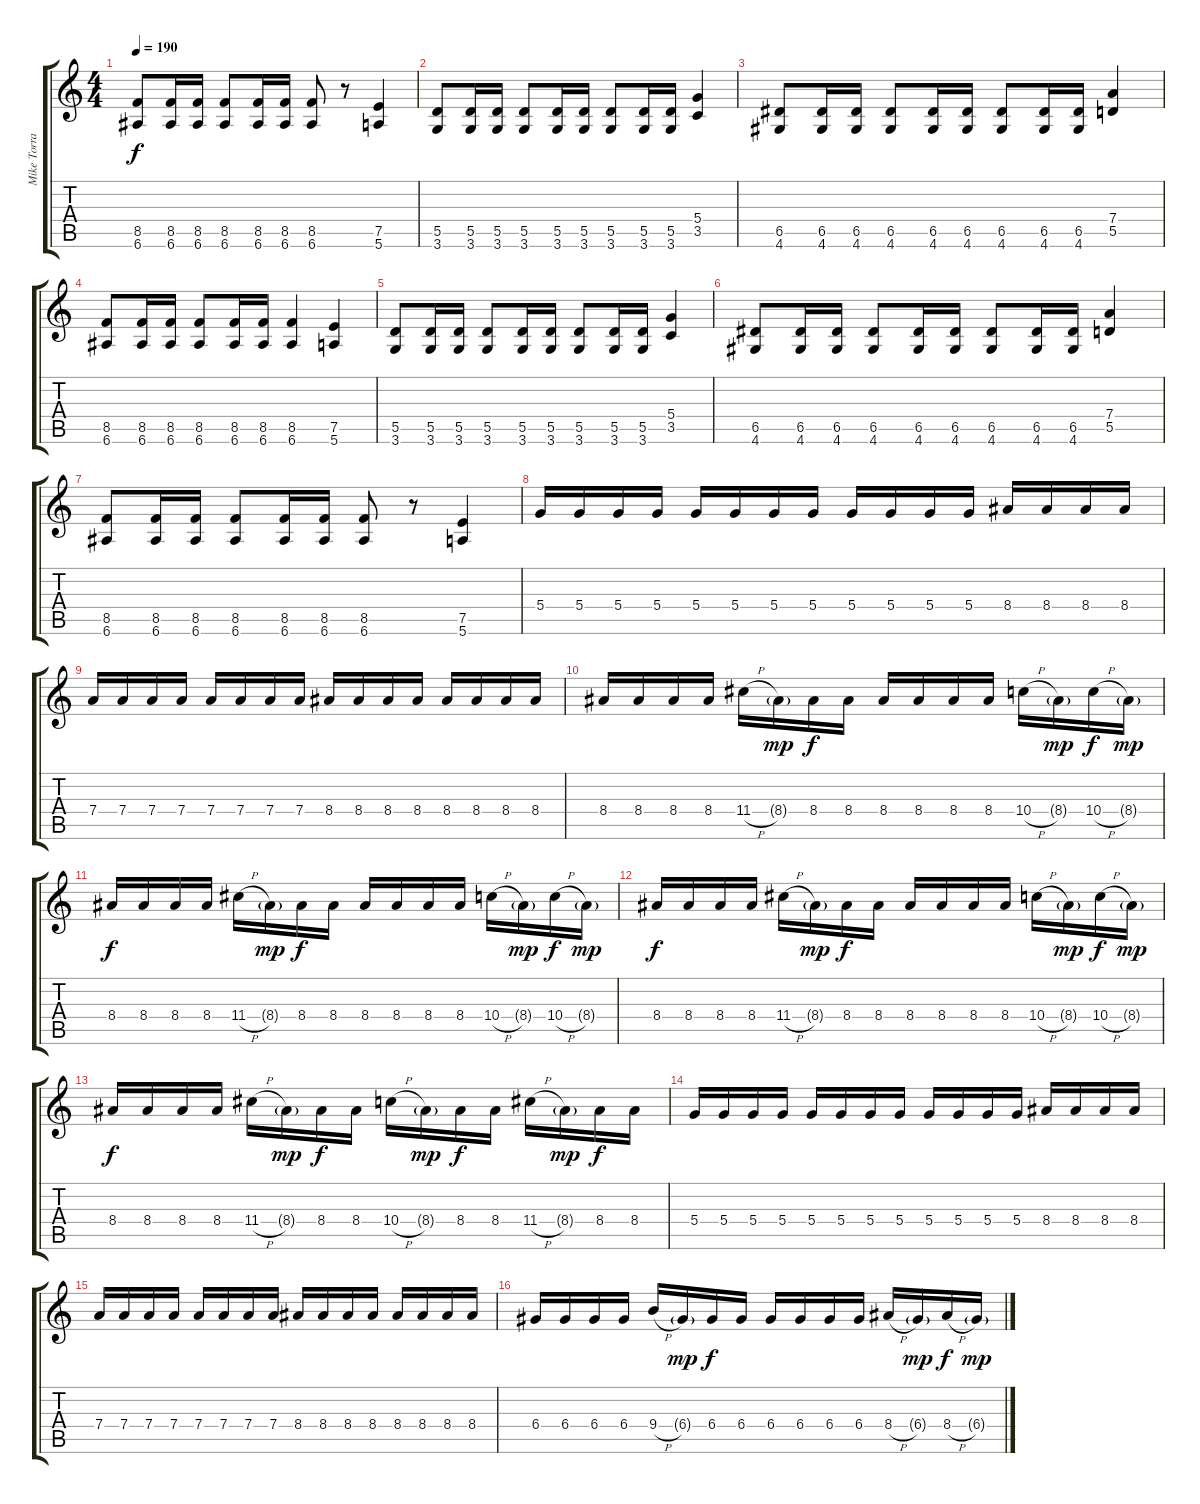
\track ("Mike Torrao" "Mike Torra") {instrument distortionguitar}
\staff {score tabs}
\tuning (E4 B3 G3 D3 A2 E2) {hide}
\ts (4 4)
\tempo 190
\clef g2
\ks c
(8.5 6.6).8{dy f} (8.5 6.6).16 (8.5 6.6).16 (8.5 6.6).8 (8.5 6.6).16 (8.5 6.6).16 (8.5 6.6).8 r.8 (7.5 5.6).4 |
(5.5 3.6).8 (5.5 3.6).16 (5.5 3.6).16 (5.5 3.6).8 (5.5 3.6).16 (5.5 3.6).16 (5.5 3.6).8 (5.5 3.6).16 (5.5 3.6).16 (5.4 3.5).4 |
(6.5 4.6).8 (6.5 4.6).16 (6.5 4.6).16 (6.5 4.6).8 (6.5 4.6).16 (6.5 4.6).16 (6.5 4.6).8 (6.5 4.6).16 (6.5 4.6).16 (7.4 5.5).4 |
(8.5 6.6).8 (8.5 6.6).16 (8.5 6.6).16 (8.5 6.6).8 (8.5 6.6).16 (8.5 6.6).16 (8.5 6.6).4 (7.5 5.6).4 |
(5.5 3.6).8 (5.5 3.6).16 (5.5 3.6).16 (5.5 3.6).8 (5.5 3.6).16 (5.5 3.6).16 (5.5 3.6).8 (5.5 3.6).16 (5.5 3.6).16 (5.4 3.5).4 |
(6.5 4.6).8 (6.5 4.6).16 (6.5 4.6).16 (6.5 4.6).8 (6.5 4.6).16 (6.5 4.6).16 (6.5 4.6).8 (6.5 4.6).16 (6.5 4.6).16 (7.4 5.5).4 |
(8.5 6.6).8 (8.5 6.6).16 (8.5 6.6).16 (8.5 6.6).8 (8.5 6.6).16 (8.5 6.6).16 (8.5 6.6).8 r.8 (7.5 5.6).4 |
5.4.16 5.4.16 5.4.16 5.4.16 5.4.16 5.4.16 5.4.16 5.4.16 5.4.16 5.4.16 5.4.16 5.4.16 8.4.16 8.4.16 8.4.16 8.4.16 |
7.4.16 7.4.16 7.4.16 7.4.16 7.4.16 7.4.16 7.4.16 7.4.16 8.4.16 8.4.16 8.4.16 8.4.16 8.4.16 8.4.16 8.4.16 8.4.16 |
8.4.16 8.4.16 8.4.16 8.4.16 11.4{h}.16 8.4{g}.16{dy mp} 8.4.16{dy f} 8.4.16 8.4.16 8.4.16 8.4.16 8.4.16 10.4{h}.16 8.4{g}.16{dy mp} 10.4{h}.16{dy f} 8.4{g}.16{dy mp} |
8.4.16{dy f} 8.4.16 8.4.16 8.4.16 11.4{h}.16 8.4{g}.16{dy mp} 8.4.16{dy f} 8.4.16 8.4.16 8.4.16 8.4.16 8.4.16 10.4{h}.16 8.4{g}.16{dy mp} 10.4{h}.16{dy f} 8.4{g}.16{dy mp} |
8.4.16{dy f} 8.4.16 8.4.16 8.4.16 11.4{h}.16 8.4{g}.16{dy mp} 8.4.16{dy f} 8.4.16 8.4.16 8.4.16 8.4.16 8.4.16 10.4{h}.16 8.4{g}.16{dy mp} 10.4{h}.16{dy f} 8.4{g}.16{dy mp} |
8.4.16{dy f} 8.4.16 8.4.16 8.4.16 11.4{h}.16 8.4{g}.16{dy mp} 8.4.16{dy f} 8.4.16 10.4{h}.16 8.4{g}.16{dy mp} 8.4.16{dy f} 8.4.16 11.4{h}.16 8.4{g}.16{dy mp} 8.4.16{dy f} 8.4.16 |
5.4.16 5.4.16 5.4.16 5.4.16 5.4.16 5.4.16 5.4.16 5.4.16 5.4.16 5.4.16 5.4.16 5.4.16 8.4.16 8.4.16 8.4.16 8.4.16 |
7.4.16 7.4.16 7.4.16 7.4.16 7.4.16 7.4.16 7.4.16 7.4.16 8.4.16 8.4.16 8.4.16 8.4.16 8.4.16 8.4.16 8.4.16 8.4.16 |
6.4.16 6.4.16 6.4.16 6.4.16 9.4{h}.16 6.4{g}.16{dy mp} 6.4.16{dy f} 6.4.16 6.4.16 6.4.16 6.4.16 6.4.16 8.4{h}.16 6.4{g}.16{dy mp} 8.4{h}.16{dy f} 6.4{g}.16{dy mp}
